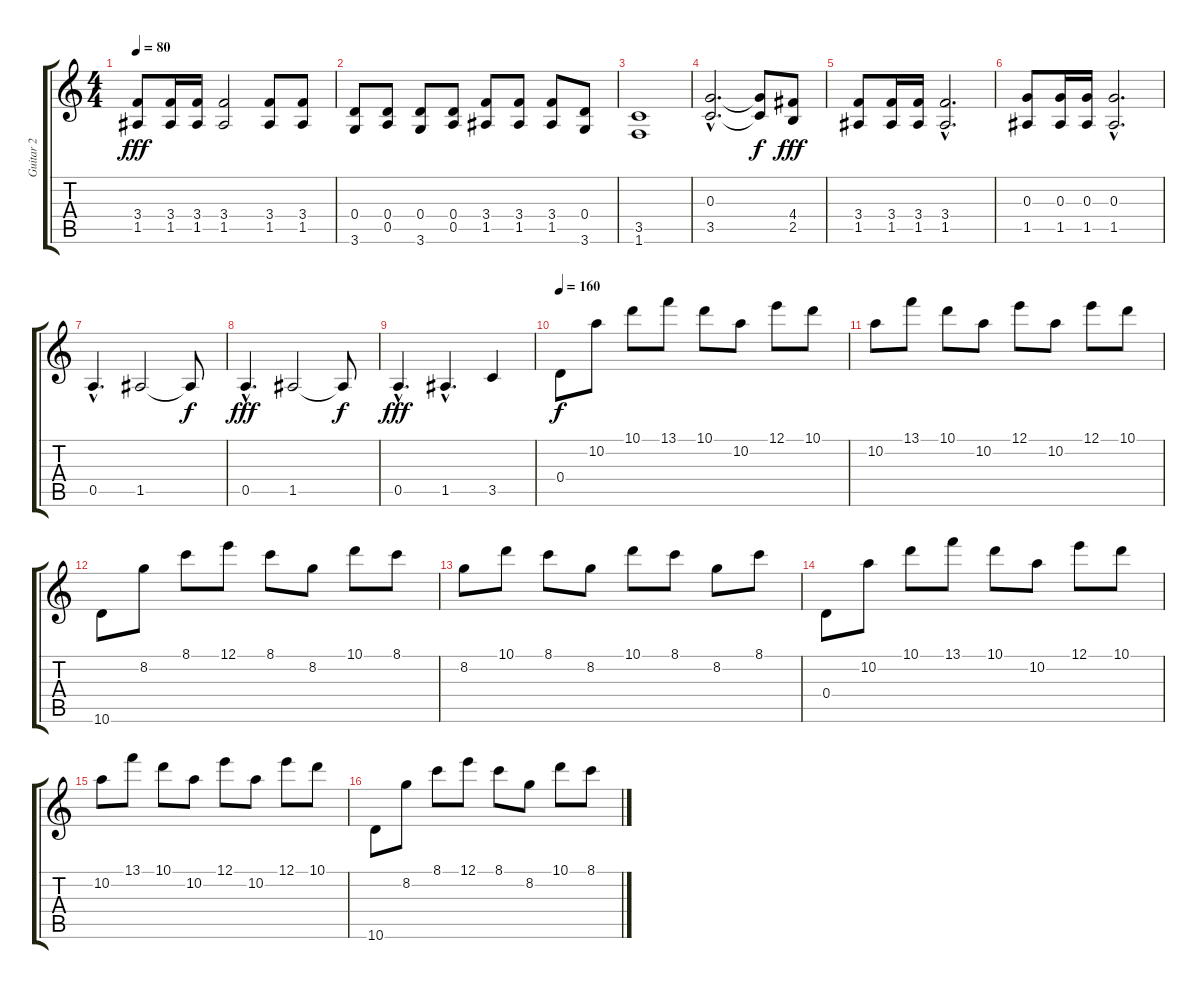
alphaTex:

\track ("Guitar 2" "Guitar 2") {instrument distortionguitar}
\staff {score tabs}
\tuning (E4 B3 G3 D3 A2 E2) {hide}
\ts (4 4)
\tempo 80
\clef g2
\ks c
(3.4 1.5).8{dy fff} (3.4 1.5).16 (3.4 1.5).16 (3.4 1.5).2 (3.4 1.5).8 (3.4 1.5).8 |
(0.4 3.6).8 (0.4 0.5).8 (0.4 3.6).8 (0.4 0.5).8 (3.4 1.5).8 (3.4 1.5).8 (3.4 1.5).8 (0.4 3.6).8 |
(3.5 1.6).1 |
(0.3{hac} 3.5{hac}).2{d} (0.3{t} 3.5{t}).8{dy f} (4.4 2.5).8{dy fff} |
(3.4 1.5).8 (3.4 1.5).16 (3.4 1.5).16 (3.4{hac} 1.5{hac}).2{d} |
(0.3 1.5).8 (0.3 1.5).16 (0.3 1.5).16 (0.3{hac} 1.5{hac}).2{d} |
0.5{hac}.4{d} 1.5.2 1.5{t}.8{dy f} |
0.5{hac}.4{d dy fff} 1.5.2 1.5{t}.8{dy f} |
0.5{hac}.4{d dy fff} 1.5{hac}.4{d} 3.5.4 |
\tempo 160
0.4.8{dy f volume 15 balance 10} 10.2.8 10.1.8 13.1.8 10.1.8 10.2.8 12.1.8 10.1.8 |
10.2.8 13.1.8 10.1.8 10.2.8 12.1.8 10.2.8 12.1.8 10.1.8 |
10.6.8 8.2.8 8.1.8 12.1.8 8.1.8 8.2.8 10.1.8 8.1.8 |
8.2.8 10.1.8 8.1.8 8.2.8 10.1.8 8.1.8 8.2.8 8.1.8 |
0.4.8 10.2.8 10.1.8 13.1.8 10.1.8 10.2.8 12.1.8 10.1.8 |
10.2.8 13.1.8 10.1.8 10.2.8 12.1.8 10.2.8 12.1.8 10.1.8 |
10.6.8 8.2.8 8.1.8 12.1.8 8.1.8 8.2.8 10.1.8 8.1.8
